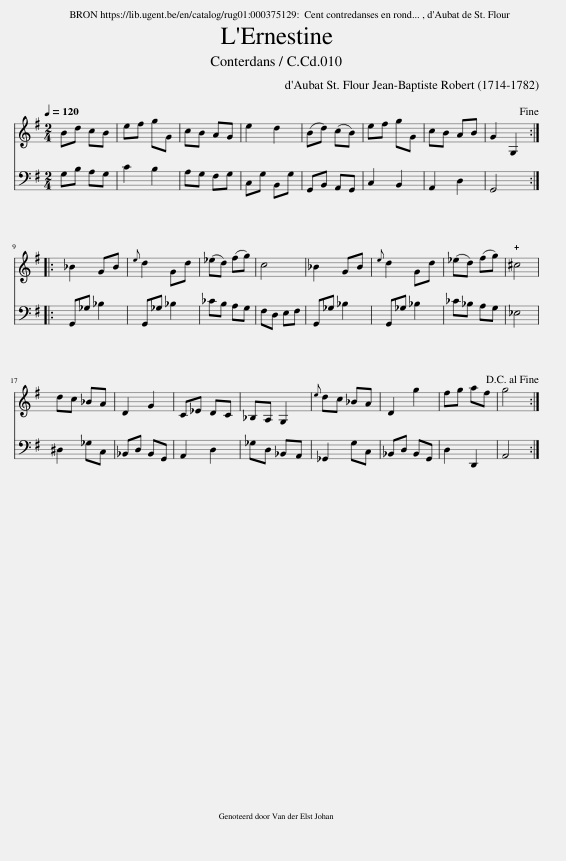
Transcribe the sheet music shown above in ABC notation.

X:1
%%score 1 2
L:1/8
Q:1/4=120
M:2/4
I:linebreak $
K:G
V:1 treble
V:2 bass
V:1
 Bd cB | ef gG | cB AG | e2 d2 | (Bd) (cB) | %5
 ef gG | cB AB | G2 G,2!fine! ::$[K:G] _B2 GB |{e} d2 Gd | %10
 (_ed) (fg) | c4 | _B2 GB |{e} d2 Gd | (_ed) (fg) | %15
 !plus!^c4 |$ dc _BA | D2 G2 | C_E DC | _B,A, G,2 | %20
{e} dc _BA | D2 g2 | fg af | g4!D.C.! :| %24
V:2
 G,B, A,G, | C2 B,2 | A,G, F,G, | C,G, B,,G, | G,,B,, A,,G,, | %5
 C,2 B,,2 | A,,2 D,2 | G,,4 ::$[K:G] G,,_G, _B,2 | G,,_G, _B,2 | %10
 _CB, A,G, | F,D, E,F, | G,,_G, _B,2 | G,,_G, _B,2 | _C_B, A,G, | %15
 _E,4 |$ ^D,2 _G,C, | _B,,D, B,,G,, | A,,2 D,2 | _G,D, _B,,A,, | %20
 _G,,2 G,C, | _B,,D, B,,G,, | D,2 D,,2 | A,,4 :| %24
